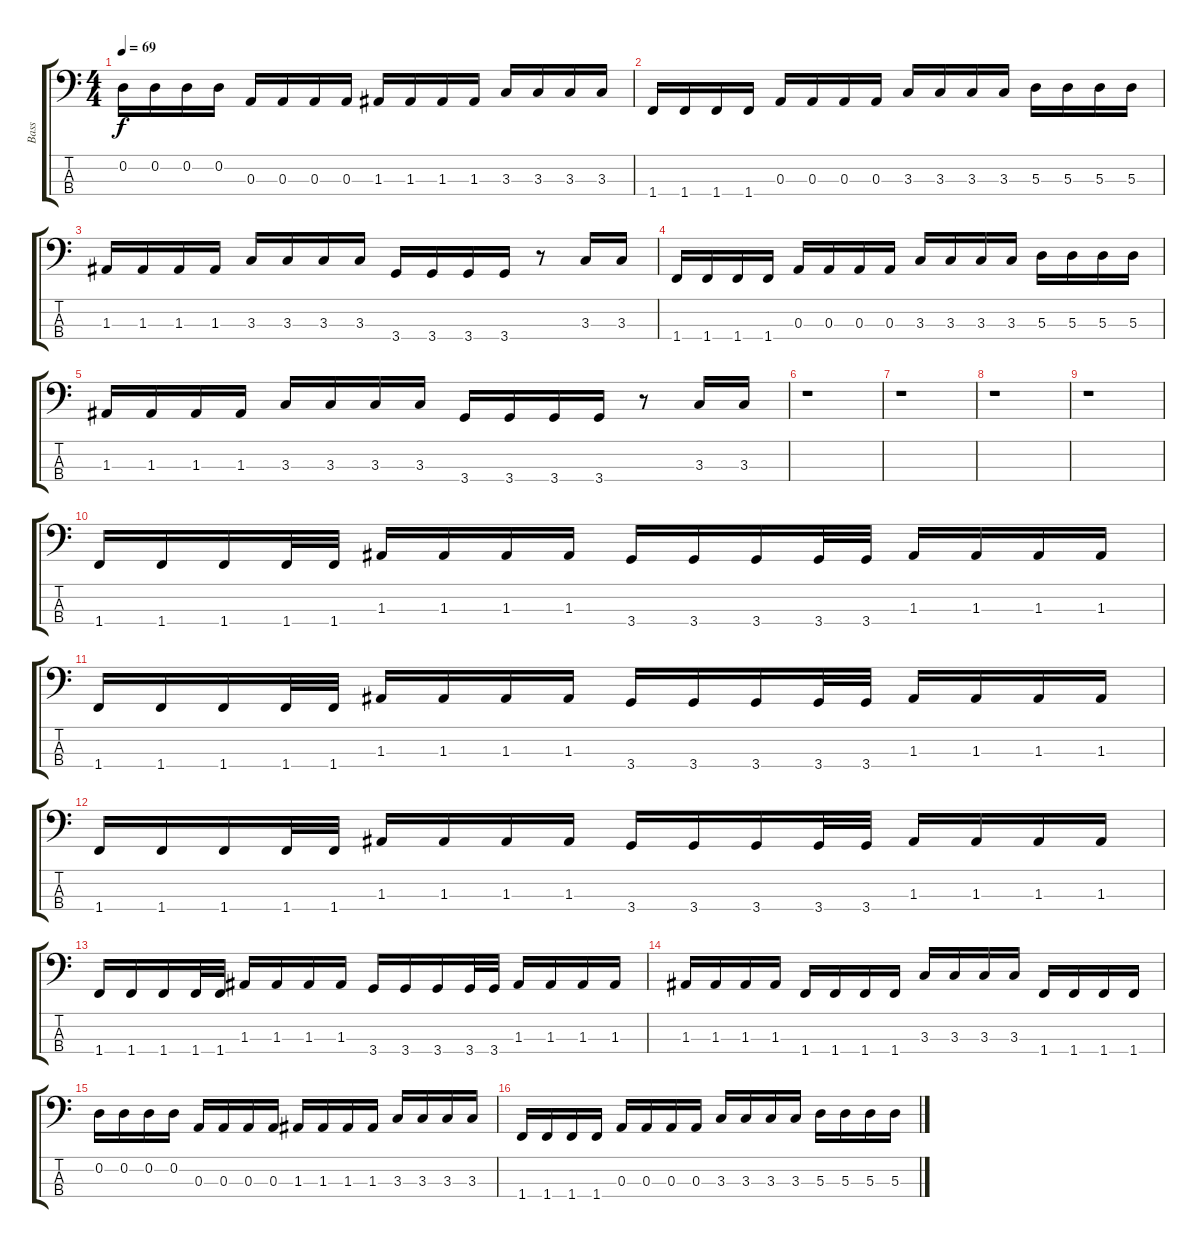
\track ("Bass" "Bass") {instrument electricbasspick}
\staff {score tabs}
\tuning (G2 D2 A1 E1) {hide}
\ts (4 4)
\tempo 69
\clef f4
\ks c
0.2.16{dy f} 0.2.16 0.2.16 0.2.16 0.3.16 0.3.16 0.3.16 0.3.16 1.3.16 1.3.16 1.3.16 1.3.16 3.3.16 3.3.16 3.3.16 3.3.16 |
1.4.16 1.4.16 1.4.16 1.4.16 0.3.16 0.3.16 0.3.16 0.3.16 3.3.16 3.3.16 3.3.16 3.3.16 5.3.16 5.3.16 5.3.16 5.3.16 |
1.3.16 1.3.16 1.3.16 1.3.16 3.3.16 3.3.16 3.3.16 3.3.16 3.4.16 3.4.16 3.4.16 3.4.16 r.8 3.3.16 3.3.16 |
1.4.16 1.4.16 1.4.16 1.4.16 0.3.16 0.3.16 0.3.16 0.3.16 3.3.16 3.3.16 3.3.16 3.3.16 5.3.16 5.3.16 5.3.16 5.3.16 |
1.3.16 1.3.16 1.3.16 1.3.16 3.3.16 3.3.16 3.3.16 3.3.16 3.4.16 3.4.16 3.4.16 3.4.16 r.8 3.3.16 3.3.16 |
r.1 |
r.1 |
r.1 |
r.1 |
1.4.16 1.4.16 1.4.16 1.4.32 1.4.32 1.3.16 1.3.16 1.3.16 1.3.16 3.4.16 3.4.16 3.4.16 3.4.32 3.4.32 1.3.16 1.3.16 1.3.16 1.3.16 |
1.4.16 1.4.16 1.4.16 1.4.32 1.4.32 1.3.16 1.3.16 1.3.16 1.3.16 3.4.16 3.4.16 3.4.16 3.4.32 3.4.32 1.3.16 1.3.16 1.3.16 1.3.16 |
1.4.16 1.4.16 1.4.16 1.4.32 1.4.32 1.3.16 1.3.16 1.3.16 1.3.16 3.4.16 3.4.16 3.4.16 3.4.32 3.4.32 1.3.16 1.3.16 1.3.16 1.3.16 |
1.4.16 1.4.16 1.4.16 1.4.32 1.4.32 1.3.16 1.3.16 1.3.16 1.3.16 3.4.16 3.4.16 3.4.16 3.4.32 3.4.32 1.3.16 1.3.16 1.3.16 1.3.16 |
1.3.16 1.3.16 1.3.16 1.3.16 1.4.16 1.4.16 1.4.16 1.4.16 3.3.16 3.3.16 3.3.16 3.3.16 1.4.16 1.4.16 1.4.16 1.4.16 |
0.2.16 0.2.16 0.2.16 0.2.16 0.3.16 0.3.16 0.3.16 0.3.16 1.3.16 1.3.16 1.3.16 1.3.16 3.3.16 3.3.16 3.3.16 3.3.16 |
1.4.16 1.4.16 1.4.16 1.4.16 0.3.16 0.3.16 0.3.16 0.3.16 3.3.16 3.3.16 3.3.16 3.3.16 5.3.16 5.3.16 5.3.16 5.3.16
